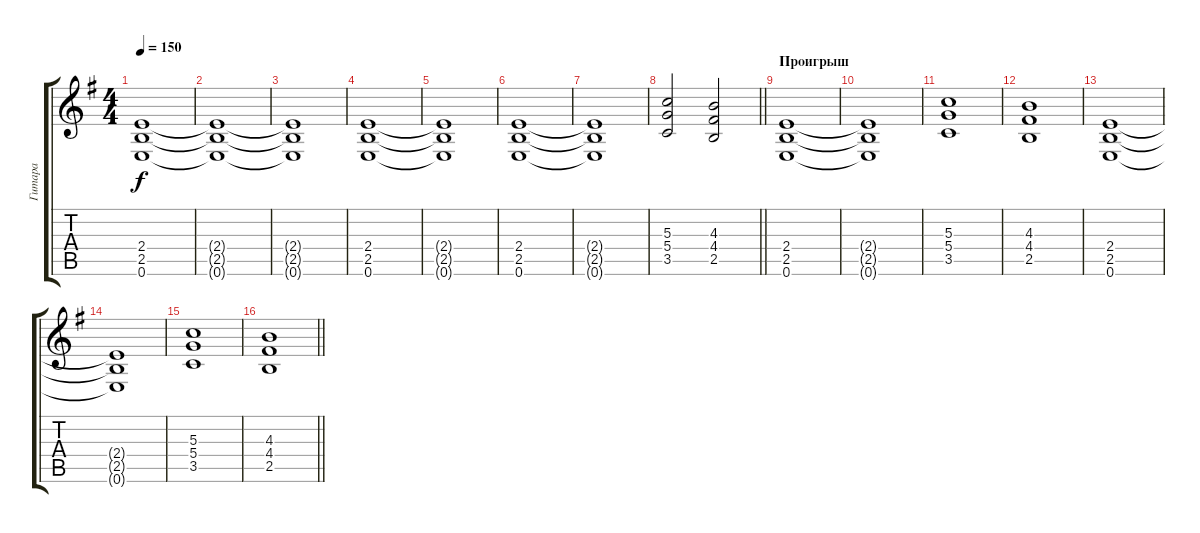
\track ("Гитара" "Гитара") {instrument distortionguitar}
\staff {score tabs}
\tuning (E4 B3 G3 D3 A2 E2) {hide}
\ts (4 4)
\tempo 150
\clef g2
\ks eminor
(2.4{t} 2.5{t} 0.6{t}).1{dy f} |
(2.4{t} 2.5{t} 0.6{t}).1 |
(2.4{t} 2.5{t} 0.6{t}).1 |
(2.4 2.5 0.6).1 |
(2.4{t} 2.5{t} 0.6{t}).1 |
(2.4 2.5 0.6).1 |
(2.4{t} 2.5{t} 0.6{t}).1 |
\barLineRight lightlight
(5.3 5.4 3.5).2 (4.3 4.4 2.5).2 |
\section ("" "Проигрыш")
(2.4 2.5 0.6).1 |
(2.4{t} 2.5{t} 0.6{t}).1 |
(5.3 5.4 3.5).1 |
(4.3 4.4 2.5).1 |
(2.4 2.5 0.6).1 |
(2.4{t} 2.5{t} 0.6{t}).1 |
(5.3 5.4 3.5).1 |
\barLineRight lightlight
(4.3 4.4 2.5).1
